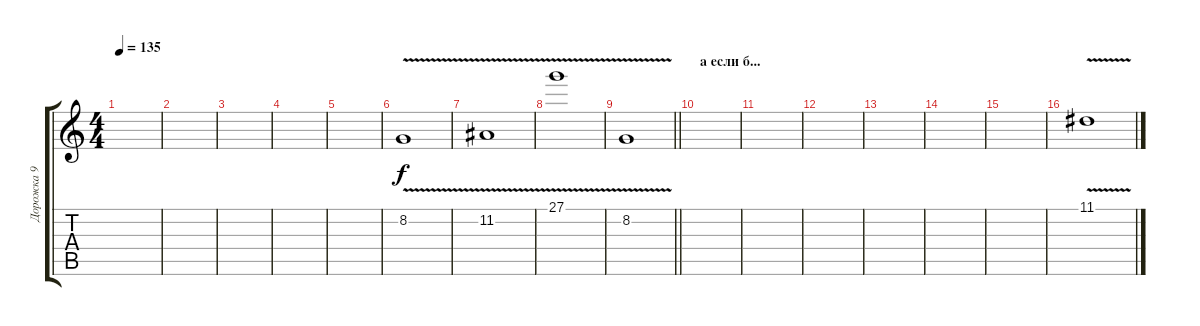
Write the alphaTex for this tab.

\track ("Дорожка 9" "Дорожка 9") {instrument lead6voice}
\staff {score tabs}
\tuning (E4 B3 G3 D3 A2 E2) {hide}
\ts (4 4)
\tempo 135
\clef g2
\ks c
|
|
|
|
|
8.2{v}.1 |
11.2{v}.1 |
27.1{v}.1 |
\barLineRight lightlight
8.2{v}.1 |
\section ("" "а если б...")
|
|
|
|
|
|
11.1{v}.1
